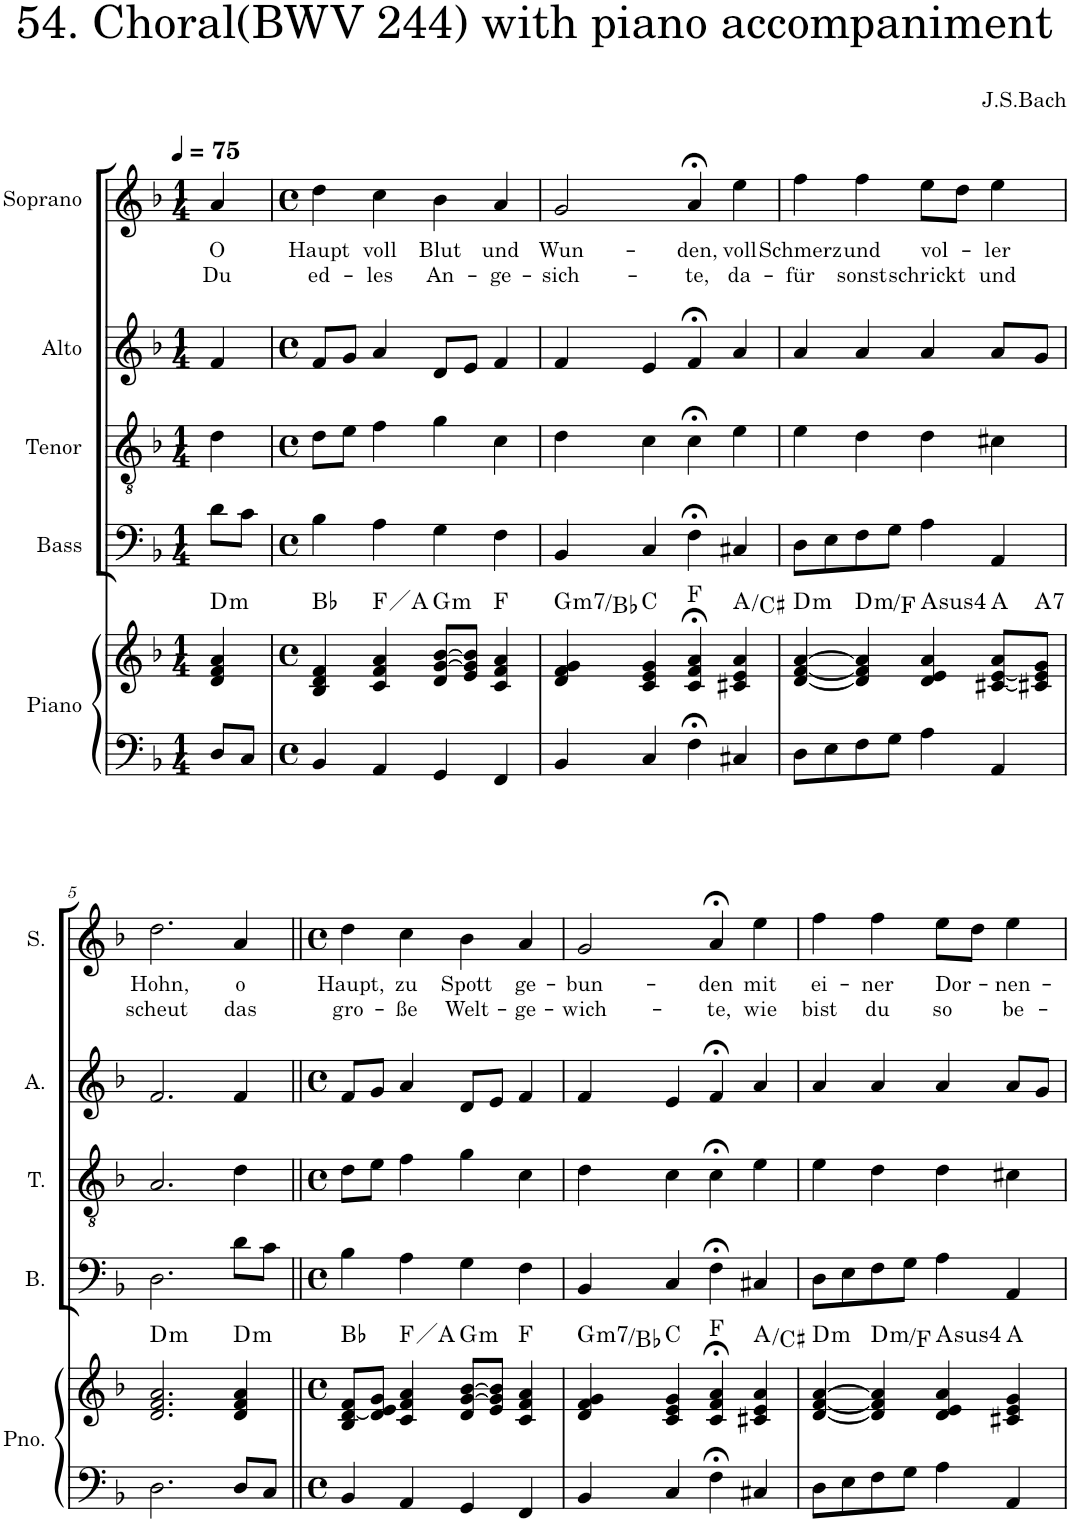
**kern	**kern	**harte	**kern	**kern	**kern	**kern	**text	**text
*part5	*part5	*part5	*part4	*part3	*part2	*part1	*part1	*part1
*staff6	*staff5	*	*staff4	*staff3	*staff2	*staff1	*staff1	*staff1
*I"Piano	*	*	*I"Bass	*I"Tenor	*I"Alto	*I"Soprano	*	*
*I'Pno.	*	*	*I'B.	*I'T.	*I'A.	*I'S.	*	*
*clefF4	*clefG2	*	*clefF4	*clefGv2	*clefG2	*clefG2	*	*
*k[b-]	*k[b-]	*	*k[b-]	*k[b-]	*k[b-]	*k[b-]	*	*
*M1/4	*M1/4	*	*M1/4	*M1/4	*M1/4	*M1/4	*	*
*MM75	*MM75	*	*MM75	*MM75	*MM75	*MM75	*	*
=1	=1	=1	=1	=1	=1	=1	=1	=1
!	!	!LO:H:kt=m	!	!	!	!	!LO:LY:b	!LO:LY:b
8D/L	4d/ 4f/ 4a/	D:min	8d\L	4d\	4f/	4a/	O	Du
8C/J	.	.	8c\J	.	.	.	.	.
=2	=2	=2	=2	=2	=2	=2	=2	=2
*M4/4	*M4/4	*	*M4/4	*M4/4	*M4/4	*M4/4	*	*
*met(c)	*met(c)	*	*met(c)	*met(c)	*met(c)	*met(c)	*	*
!	!	!	!	!	!	!	!LO:LY:b	!LO:LY:b
4BB-/	4B-/ 4d/ 4f/	Bb:maj	4B-\	8d\L	8f/L	4dd\	Haupt	ed-
.	.	.	.	8e\J	8g/J	.	.	.
!	!	!LO:H:kt=／A	!	!	!	!	!LO:LY:b	!LO:LY:b
4AA/	4c/ 4f/ 4a/	.	4A\	4f\	4a/	4cc\	voll	-les
!	!	!LO:H:kt=m	!	!	!	!	!LO:LY:b	!LO:LY:b
4GG/	8d/ [>8g/ [8b-/L	G:min	4G\	4g\	8d/L	4b-\	Blut	An-
.	8e/ 8g/] 8b-/]J	.	.	.	8e/J	.	.	.
!	!	!	!	!	!	!	!LO:LY:b	!LO:LY:b
4FF/	4c/ 4f/ 4a/	F:maj	4F\	4c\	4f/	4a/	und	-ge-
=3	=3	=3	=3	=3	=3	=3	=3	=3
!	!	!LO:H:kt=m7	!	!	!	!	!LO:LY:b	!LO:LY:b
4BB-/	4d/ 4f/ 4g/	G:min7/b3	4BB-/	4d\	4f/	2g/	Wun-	-sich-
4C/	4c/ 4e/ 4g/	C:maj	4C/	4c\	4e/	.	.	.
!	!	!	!	!	!	!	!LO:LY:b	!LO:LY:b
4F;<\	4c/;< 4f/;< 4a/;<	F:maj	4F;<\	4c;<\	4f;</	4a;</	-den,	-te,
!	!	!	!	!	!	!	!LO:LY:b	!LO:LY:b
4C#X/	4c#X/ 4e/ 4a/	A:maj/3	4C#X/	4e\	4a/	4ee\	voll	da-
=4	=4	=4	=4	=4	=4	=4	=4	=4
!	!	!LO:H:kt=m	!	!	!	!	!LO:LY:b	!LO:LY:b
8D\L	[4d/ [4f/ [4a/	D:min	8D\L	4e\	4a/	4ff\	Schmerz	-für
8E\	.	.	8E\	.	.	.	.	.
!	!	!LO:H:kt=m	!	!	!	!	!LO:LY:b	!LO:LY:b
8F\	4d/] 4f/] 4a/]	D:min/b3	8F\	4d\	4a/	4ff\	und	sonst
8G\J	.	.	8G\J	.	.	.	.	.
!	!	!LO:H:kt=4	!	!	!	!	!LO:LY:b	!LO:LY:b
4A\	4d/ 4e/ 4a/	A:sus4	4A\	4d\	4a/	8ee\L	vol-	schrickt
.	.	.	.	.	.	8dd\J	.	.
!	!	!	!	!	!	!	!LO:LY:b	!LO:LY:b
4AA/	[8c#X/ [<8e/ 8a/L	A:maj	4AA/	4c#X\	8a/L	4ee\	-ler	und
!	!	!LO:H:kt=7	!	!	!	!	!	!
.	8c#X/] 8e/] 8g/J	A:7	.	.	8g/J	.	.	.
!!LO:LB:g=z
=5	=5	=5	=5	=5	=5	=5	=5	=5
!	!	!LO:H:kt=m	!	!	!	!	!LO:LY:b	!LO:LY:b
2.D\	2.d/ 2.f/ 2.a/	D:min	2.D\	2.A/	2.f/	2.dd\	Hohn,	scheut
!	!	!LO:H:kt=m	!	!	!	!	!LO:LY:b	!LO:LY:b
8D/L	4d/ 4f/ 4a/	D:min	8d\L	4d\	4f/	4a/	o	das
8C/J	.	.	8c\J	.	.	.	.	.
=6||	=6||	=6||	=6||	=6||	=6||	=6||	=6||	=6||
*M4/4	*M4/4	*	*M4/4	*M4/4	*M4/4	*M4/4	*	*
*met(c)	*met(c)	*	*met(c)	*met(c)	*met(c)	*met(c)	*	*
!	!	!	!	!	!	!	!LO:LY:b	!LO:LY:b
4BB-/	8B-/ [<8d/ 8f/L	Bb:maj	4B-\	8d\L	8f/L	4dd\	Haupt,	gro-
.	8d/] 8e/ 8g/J	.	.	8e\J	8g/J	.	.	.
!	!	!LO:H:kt=／A	!	!	!	!	!LO:LY:b	!LO:LY:b
4AA/	4c/ 4f/ 4a/	.	4A\	4f\	4a/	4cc\	zu	ße
!	!	!LO:H:kt=m	!	!	!	!	!LO:LY:b	!LO:LY:b
4GG/	8d/ [>8g/ [8b-/L	G:min	4G\	4g\	8d/L	4b-\	Spott	Welt-
.	8e/ 8g/] 8b-/]J	.	.	.	8e/J	.	.	.
!	!	!	!	!	!	!	!LO:LY:b	!LO:LY:b
4FF/	4c/ 4f/ 4a/	F:maj	4F\	4c\	4f/	4a/	ge-	-ge-
=7	=7	=7	=7	=7	=7	=7	=7	=7
!	!	!LO:H:kt=m7	!	!	!	!	!LO:LY:b	!LO:LY:b
4BB-/	4d/ 4f/ 4g/	G:min7/b3	4BB-/	4d\	4f/	2g/	-bun-	-wich-
4C/	4c/ 4e/ 4g/	C:maj	4C/	4c\	4e/	.	.	.
!	!	!	!	!	!	!	!LO:LY:b	!LO:LY:b
4F;<\	4c/;< 4f/;< 4a/;<	F:maj	4F;<\	4c;<\	4f;</	4a;</	-den	-te,
!	!	!	!	!	!	!	!LO:LY:b	!LO:LY:b
4C#X/	4c#X/ 4e/ 4a/	A:maj/3	4C#X/	4e\	4a/	4ee\	mit	wie
=8	=8	=8	=8	=8	=8	=8	=8	=8
!	!	!LO:H:kt=m	!	!	!	!	!LO:LY:b	!LO:LY:b
8D\L	[4d/ [4f/ [4a/	D:min	8D\L	4e\	4a/	4ff\	ei-	bist
8E\	.	.	8E\	.	.	.	.	.
!	!	!LO:H:kt=m	!	!	!	!	!LO:LY:b	!LO:LY:b
8F\	4d/] 4f/] 4a/]	D:min/b3	8F\	4d\	4a/	4ff\	-ner	du
8G\J	.	.	8G\J	.	.	.	.	.
!	!	!LO:H:kt=4	!	!	!	!	!LO:LY:b	!LO:LY:b
4A\	4d/ 4e/ 4a/	A:sus4	4A\	4d\	4a/	8ee\L	Dor-	so
.	.	.	.	.	.	8dd\J	.	.
!	!	!	!	!	!	!	!LO:LY:b	!LO:LY:b
4AA/	4c#X/ 4e/ 4g/	A:maj	4AA/	4c#X\	8a/L	4ee\	-nen-	be-
.	.	.	.	.	8g/J	.	.	.
=	=	=	=	=	=	=	=	=
*-	*-	*-	*-	*-	*-	*-	*-	*-
